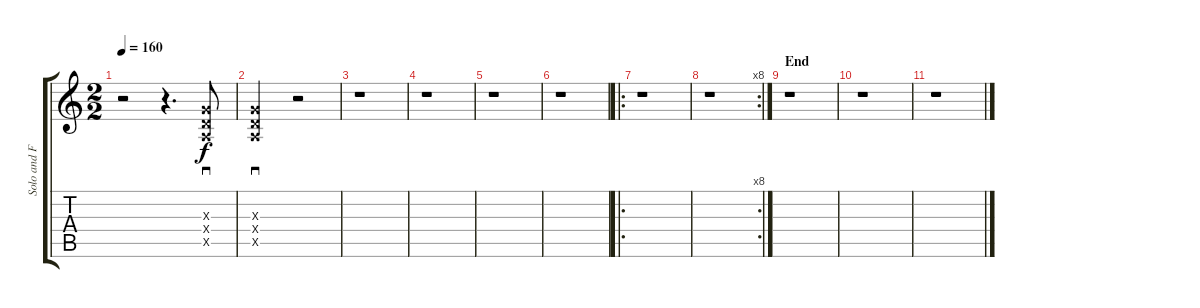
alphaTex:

\track ("Solo and Fills" "Solo and F") {instrument distortionguitar}
\staff {score tabs}
\tuning (E4 B3 G3 D3 A2 E2) {hide}
\ts (2 2)
\tempo 160
\clef g2
\ks c
r.2{dy f} r.4{d} (0.3{x} 0.4{x} 0.5{x}).8{sd} |
(0.3{x} 0.4{x} 0.5{x}).2{sd} r.2 |
r.1 |
r.1 |
r.1 |
r.1 |
\ro
r.1 |
\rc 8
r.1 |
\section ("" "End")
r.1 |
r.1 |
r.1
